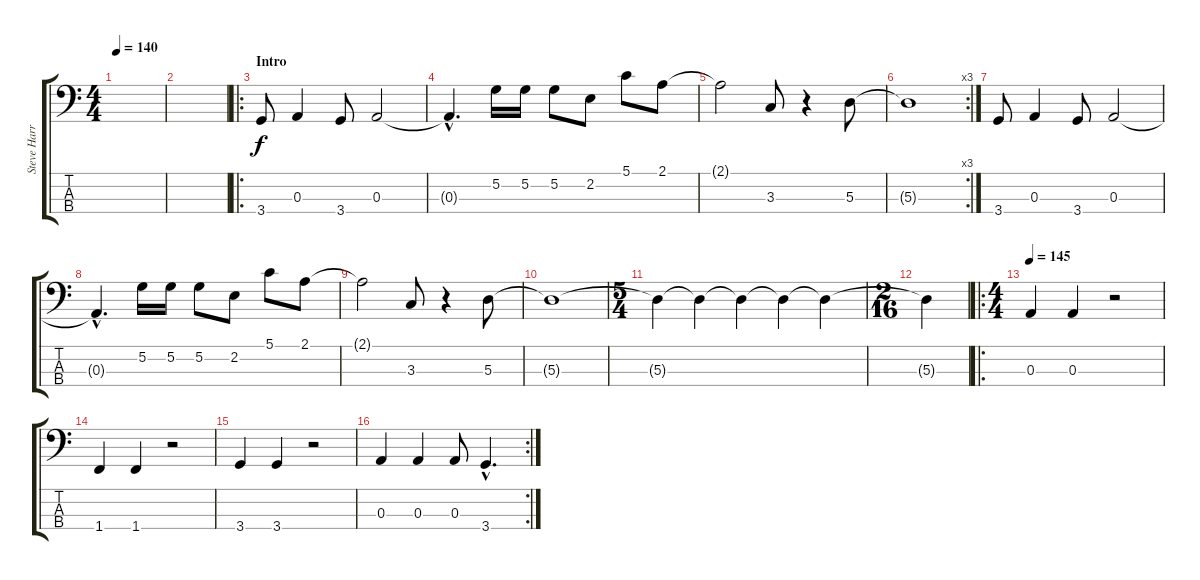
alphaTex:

\track ("Steve Harris" "Steve Harr") {instrument electricbassfinger}
\staff {score tabs}
\tuning (G2 D2 A1 E1) {hide}
\ts (4 4)
\tempo 140
\clef f4
\ks c
|
|
\ro
\section ("" "Intro")
3.4.8 0.3.4 3.4.8 0.3.2 |
0.3{hac t}.4{d} 5.2.16 5.2.16 5.2.8 2.2.8 5.1.8 2.1.8 |
2.1{t}.2 3.3.8 r.4 5.3.8 |
\rc 3
5.3{t}.1 |
3.4.8 0.3.4 3.4.8 0.3.2 |
0.3{hac t}.4{d} 5.2.16 5.2.16 5.2.8 2.2.8 5.1.8 2.1.8 |
2.1{t}.2 3.3.8 r.4 5.3.8 |
5.3{t}.1 |
\ts (5 4)
5.3{t}.4 5.3{t}.4 5.3{t}.4 5.3{t}.4 5.3{t}.4 |
\ts (2 16)
5.3{t}.4 |
\ro
\ts (4 4)
\tempo 145
0.3.4 0.3.4 r.2 |
1.4.4 1.4.4 r.2 |
3.4.4 3.4.4 r.2 |
\rc 2
0.3.4 0.3.4 0.3.8 3.4{hac}.4{d}
